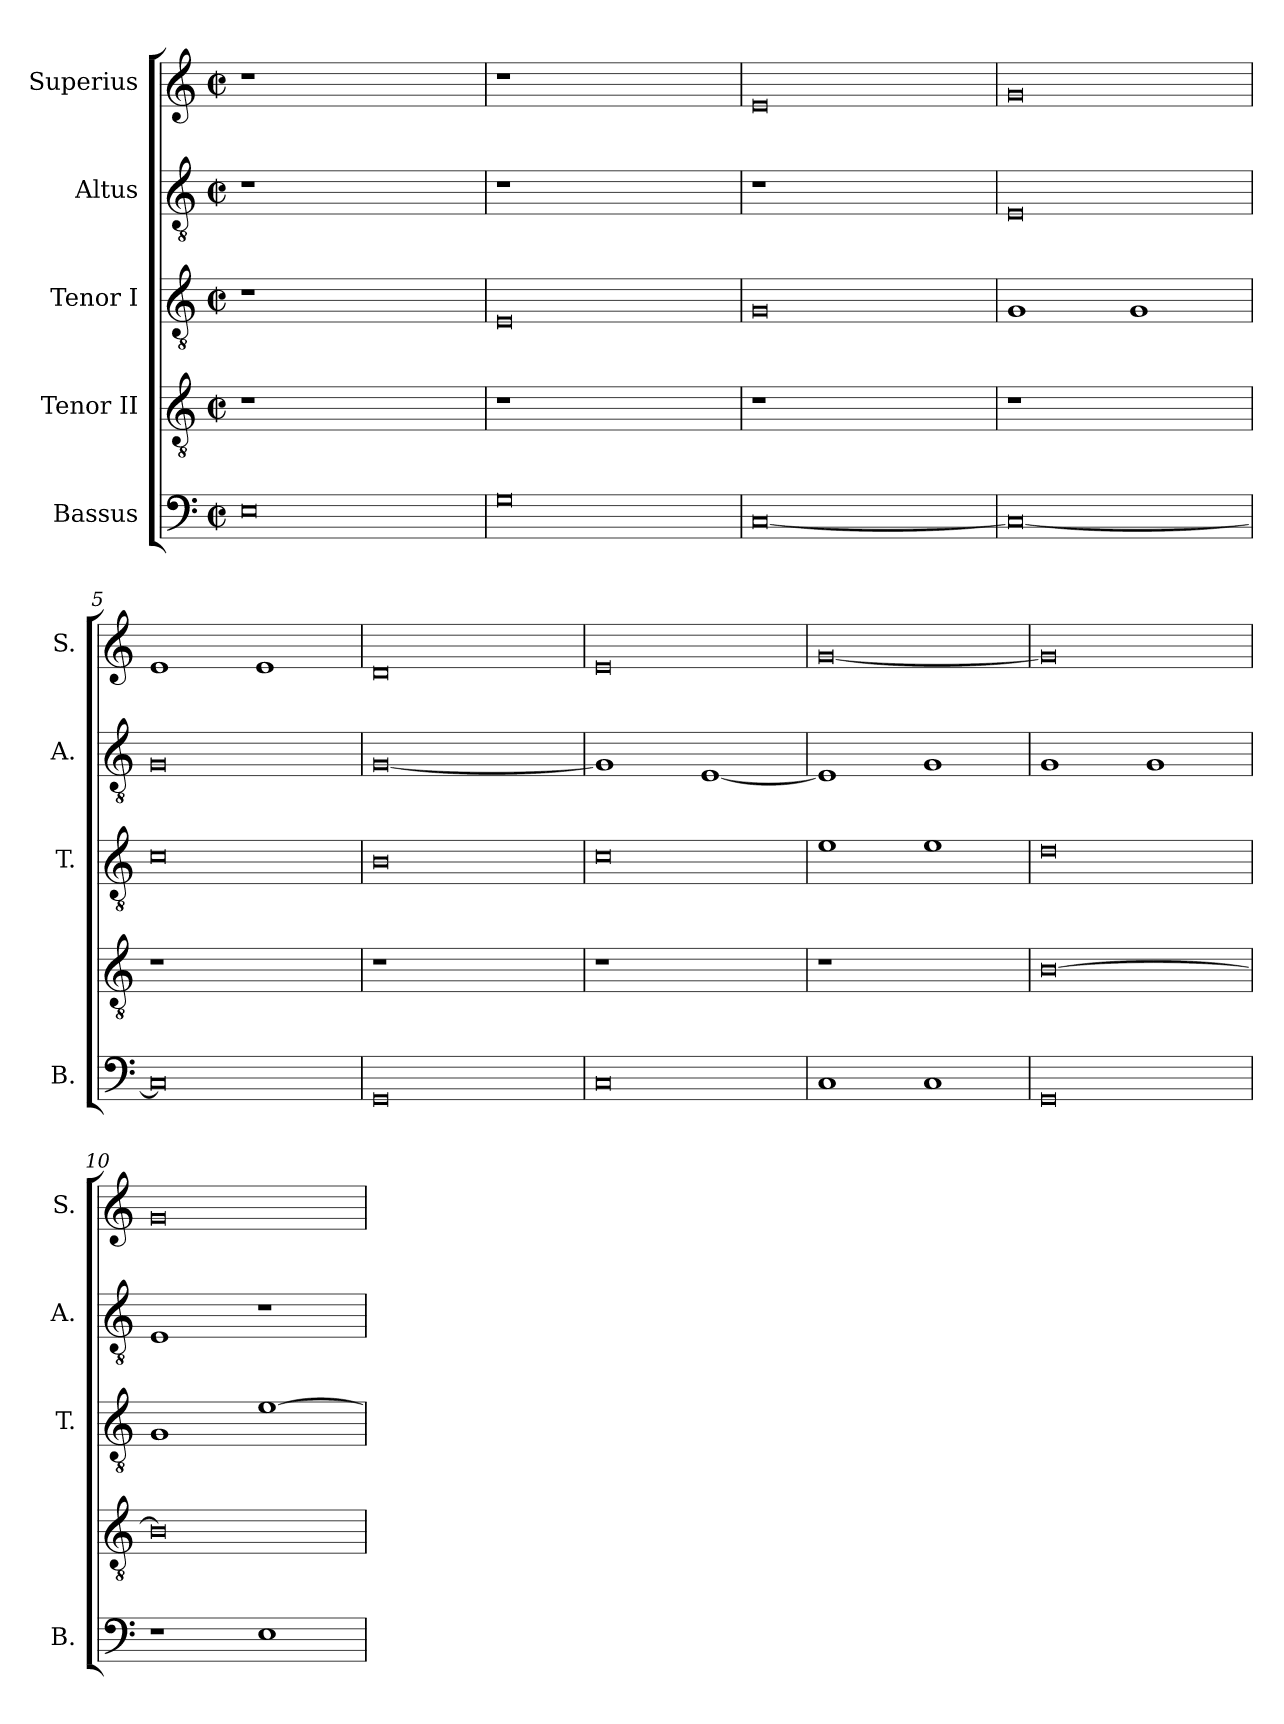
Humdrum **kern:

**kern	**kern	**kern	**kern	**kern
*part5	*part4	*part3	*part2	*part1
*staff5	*staff4	*staff3	*staff2	*staff1
*I"Bassus	*I"Tenor II	*I"Tenor I	*I"Altus	*I"Superius
*I'B.	*	*I'T.	*I'A.	*I'S.
!!LO:PB:g=z
*clefF4	*clefGv2	*clefGv2	*clefGv2	*clefG2
*	*ITrd7c12	*ITrd7c12	*ITrd7c12	*
*k[]	*k[]	*k[]	*k[]	*k[]
*C:	*C:	*C:	*C:	*C:
*M2/2	*M2/2	*M2/2	*M2/2	*M2/2
*met(c|)	*met(c|)	*met(c|)	*met(c|)	*met(c|)
=1	=1	=1	=1	=1
!	!LO:N:vis=1	!LO:N:vis=1	!LO:N:vis=1	!LO:N:vis=1
0Ei	1r	1r	1r	1r
.	1ryy	1ryy	1ryy	1ryy
=2	=2	=2	=2	=2
!	!LO:N:vis=1	!	!LO:N:vis=1	!LO:N:vis=1
0Gi	1r	0EEi	1r	1r
.	1ryy	.	1ryy	1ryy
=3	=3	=3	=3	=3
!	!LO:N:vis=1	!	!LO:N:vis=1	!
[<0Ci	1r	0GGi	1r	0ei
.	1ryy	.	1ryy	.
=4	=4	=4	=4	=4
!	!LO:N:vis=1	!	!	!
0Ci_<	1r	1GGi	0EEi	0gi
.	1ryy	1GGi	.	.
=5	=5	=5	=5	=5
!	!LO:N:vis=1	!	!	!
0Ci]	1r	0Ci	0GGi	1ei
.	1ryy	.	.	1ei
=6	=6	=6	=6	=6
!	!LO:N:vis=1	!	!	!
0GGi	1r	0BBi	[<0GGi	0di
.	1ryy	.	.	.
=7	=7	=7	=7	=7
!	!LO:N:vis=1	!	!	!
0Ci	1r	0Ci	1GGi]	0ei
.	1ryy	.	[<1EEi	.
=8	=8	=8	=8	=8
!	!LO:N:vis=1	!	!	!
1Ci	1r	1Ei	1EEi]	[<0gi
1Ci	1ryy	1Ei	1GGi	.
!!LO:LB:g=z
=9	=9	=9	=9	=9
0GGi	[>0BBi	0Di	1GGi	0gi]
.	.	.	1GGi	.
=10	=10	=10	=10	=10
1r	0BBi]	1GGi	1EEi	0gi
1Ei	.	[>1Ei	1r	.
=	=	=	=	=
*-	*-	*-	*-	*-
